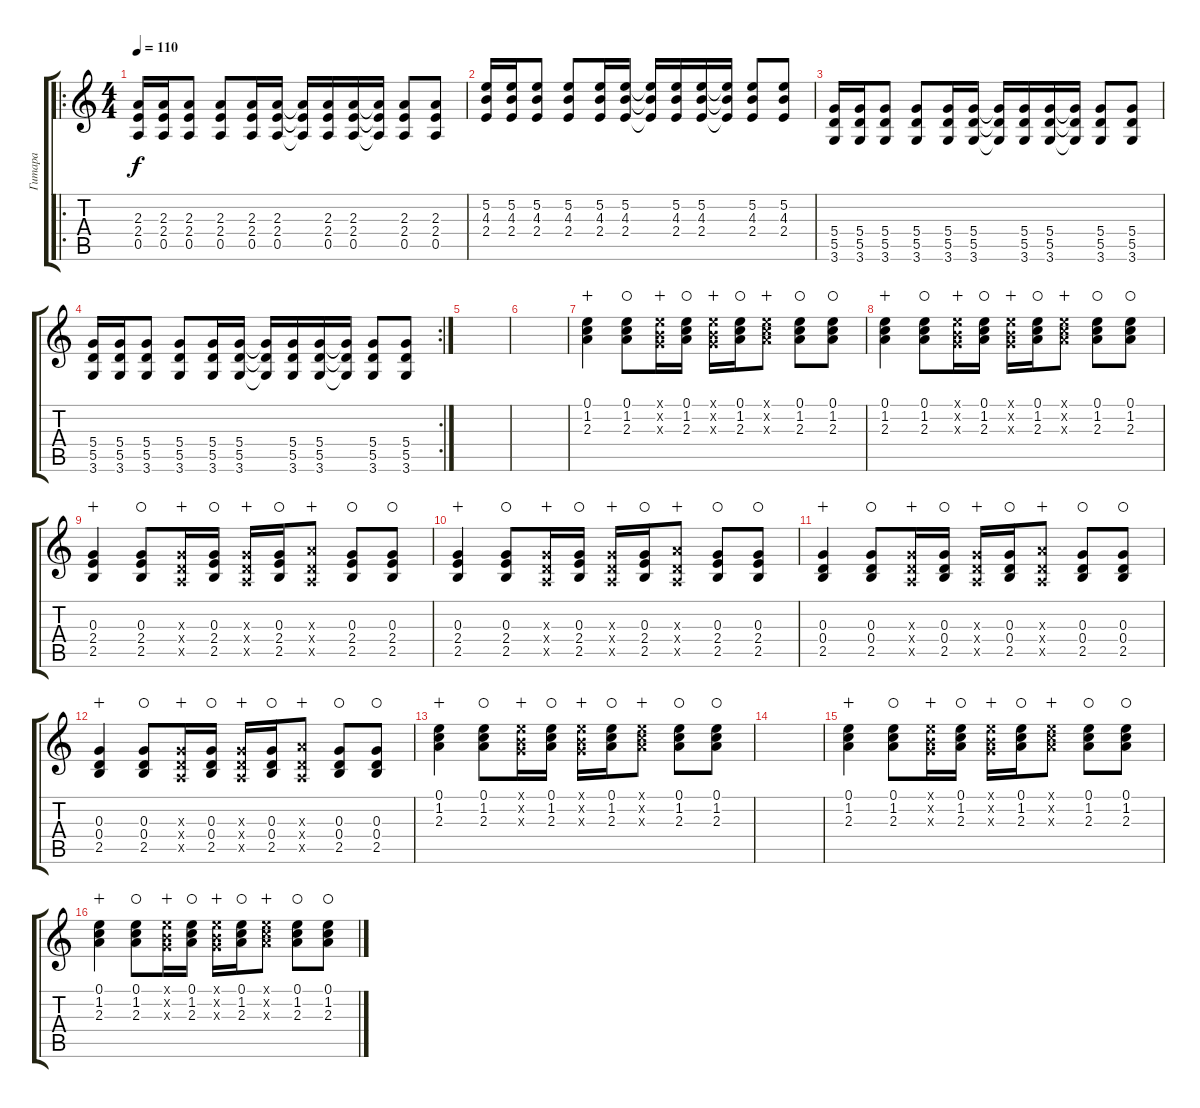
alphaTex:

\track ("Гитара" "Гитара") {instrument acousticguitarsteel}
\staff {score tabs}
\tuning (E4 B3 G3 D3 A2 E2) {hide}
\ro
\ts (4 4)
\tempo 110
\clef g2
\ks c
(2.3 2.4 0.5).16{dy f instrument electricguitarclean} (2.3 2.4 0.5).16 (2.3 2.4 0.5).8 (2.3 2.4 0.5).8 (2.3 2.4 0.5).16 (2.3 2.4 0.5).16 (2.3{t} 2.4{t} 0.5{t}).16 (2.3 2.4 0.5).16 (2.3 2.4 0.5).16 (2.3{t} 2.4{t} 0.5{t}).16 (2.3 2.4 0.5).8 (2.3 2.4 0.5).8 |
(5.2 4.3 2.4).16{instrument electricguitarclean} (5.2 4.3 2.4).16 (5.2 4.3 2.4).8 (5.2 4.3 2.4).8 (5.2 4.3 2.4).16 (5.2 4.3 2.4).16 (5.2{t} 4.3{t} 2.4{t}).16 (5.2 4.3 2.4).16 (5.2 4.3 2.4).16 (5.2{t} 4.3{t} 2.4{t}).16 (5.2 4.3 2.4).8 (5.2 4.3 2.4).8 |
(5.4 5.5 3.6).16{instrument electricguitarclean} (5.4 5.5 3.6).16 (5.4 5.5 3.6).8 (5.4 5.5 3.6).8 (5.4 5.5 3.6).16 (5.4 5.5 3.6).16 (5.4{t} 5.5{t} 3.6{t}).16 (5.4 5.5 3.6).16 (5.4 5.5 3.6).16 (5.4{t} 5.5{t} 3.6{t}).16 (5.4 5.5 3.6).8 (5.4 5.5 3.6).8 |
\rc 2
(5.4 5.5 3.6).16{instrument electricguitarclean} (5.4 5.5 3.6).16 (5.4 5.5 3.6).8 (5.4 5.5 3.6).8 (5.4 5.5 3.6).16 (5.4 5.5 3.6).16 (5.4{t} 5.5{t} 3.6{t}).16 (5.4 5.5 3.6).16 (5.4 5.5 3.6).16 (5.4{t} 5.5{t} 3.6{t}).16 (5.4 5.5 3.6).8 (5.4 5.5 3.6).8 |
|
|
(0.1 1.2 2.3).4{wahc} (0.1 1.2 2.3).8{waho} (0.1{x} 0.2{x} 0.3{x}).16{wahc} (0.1 1.2 2.3).16{waho} (0.1{x} 0.2{x} 0.3{x}).16{wahc} (0.1 1.2 2.3).16{waho} (0.1{x} 1.2{x} 2.3{x}).8{wahc} (0.1 1.2 2.3).8{waho} (0.1 1.2 2.3).8{waho} |
(0.1 1.2 2.3).4{wahc} (0.1 1.2 2.3).8{waho} (0.1{x} 0.2{x} 0.3{x}).16{wahc} (0.1 1.2 2.3).16{waho} (0.1{x} 0.2{x} 0.3{x}).16{wahc} (0.1 1.2 2.3).16{waho} (0.1{x} 1.2{x} 2.3{x}).8{wahc} (0.1 1.2 2.3).8{waho} (0.1 1.2 2.3).8{waho} |
(0.3 2.4 2.5).4{wahc} (0.3 2.4 2.5).8{waho} (0.3{x} 0.4{x} 0.5{x}).16{wahc} (0.3 2.4 2.5).16{waho} (0.3{x} 0.4{x} 0.5{x}).16{wahc} (0.3 2.4 2.5).16{waho} (2.3{x} 0.4{x} 0.5{x}).8{wahc} (0.3 2.4 2.5).8{waho} (0.3 2.4 2.5).8{waho} |
(0.3 2.4 2.5).4{wahc} (0.3 2.4 2.5).8{waho} (0.3{x} 0.4{x} 0.5{x}).16{wahc} (0.3 2.4 2.5).16{waho} (0.3{x} 0.4{x} 0.5{x}).16{wahc} (0.3 2.4 2.5).16{waho} (2.3{x} 0.4{x} 0.5{x}).8{wahc} (0.3 2.4 2.5).8{waho} (0.3 2.4 2.5).8{waho} |
(0.3 0.4 2.5).4{wahc} (0.3 0.4 2.5).8{waho} (0.3{x} 0.4{x} 0.5{x}).16{wahc} (0.3 0.4 2.5).16{waho} (0.3{x} 0.4{x} 0.5{x}).16{wahc} (0.3 0.4 2.5).16{waho} (2.3{x} 0.4{x} 0.5{x}).8{wahc} (0.3 0.4 2.5).8{waho} (0.3 0.4 2.5).8{waho} |
(0.3 0.4 2.5).4{wahc} (0.3 0.4 2.5).8{waho} (0.3{x} 0.4{x} 0.5{x}).16{wahc} (0.3 0.4 2.5).16{waho} (0.3{x} 0.4{x} 0.5{x}).16{wahc} (0.3 0.4 2.5).16{waho} (2.3{x} 0.4{x} 0.5{x}).8{wahc} (0.3 0.4 2.5).8{waho} (0.3 0.4 2.5).8{waho} |
(0.1 1.2 2.3).4{wahc} (0.1 1.2 2.3).8{waho} (0.1{x} 0.2{x} 0.3{x}).16{wahc} (0.1 1.2 2.3).16{waho} (0.1{x} 0.2{x} 0.3{x}).16{wahc} (0.1 1.2 2.3).16{waho} (0.1{x} 1.2{x} 2.3{x}).8{wahc} (0.1 1.2 2.3).8{waho} (0.1 1.2 2.3).8{waho} |
|
(0.1 1.2 2.3).4{wahc} (0.1 1.2 2.3).8{waho} (0.1{x} 0.2{x} 0.3{x}).16{wahc} (0.1 1.2 2.3).16{waho} (0.1{x} 0.2{x} 0.3{x}).16{wahc} (0.1 1.2 2.3).16{waho} (0.1{x} 1.2{x} 2.3{x}).8{wahc} (0.1 1.2 2.3).8{waho} (0.1 1.2 2.3).8{waho} |
(0.1 1.2 2.3).4{wahc} (0.1 1.2 2.3).8{waho} (0.1{x} 0.2{x} 0.3{x}).16{wahc} (0.1 1.2 2.3).16{waho} (0.1{x} 0.2{x} 0.3{x}).16{wahc} (0.1 1.2 2.3).16{waho} (0.1{x} 1.2{x} 2.3{x}).8{wahc} (0.1 1.2 2.3).8{waho} (0.1 1.2 2.3).8{waho}
